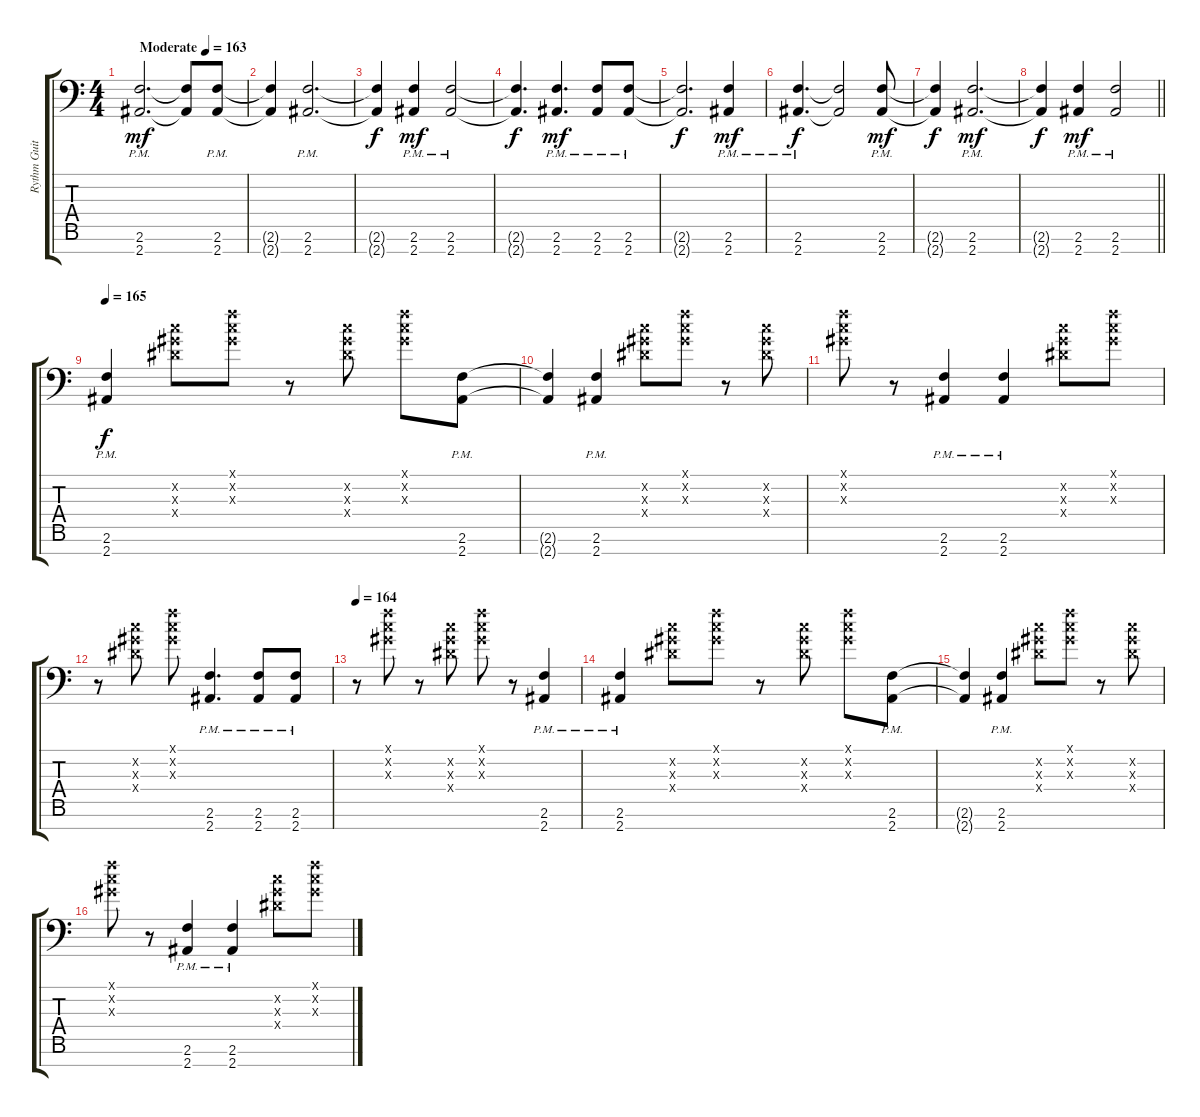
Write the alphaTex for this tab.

\track ("Rythm Guitar #1" "Rythm Guit") {instrument distortionguitar}
\staff {score tabs}
\tuning (Eb4 Bb3 Gb3 Db3 Ab2 Eb2 Ab1) {hide}
\ts (4 4)
\section ("" "")
\tempo (163 "Moderate")
\clef f4
\ks c
(2.6{pm} 2.7{pm}).2{d dy mf instrument distortionguitar} (2.6{t} 2.7{t}).8 (2.6{pm} 2.7{pm}).8 |
(2.6{t} 2.7{t}).4 (2.6{pm} 2.7{pm}).2{d} |
(2.6{t} 2.7{t}).4{dy f} (2.6{pm} 2.7{pm}).4{dy mf} (2.6{pm} 2.7{pm}).2 |
(2.6{t} 2.7{t}).4{d dy f} (2.6{pm} 2.7{pm}).4{d dy mf} (2.6{pm} 2.7{pm}).8 (2.6{pm} 2.7{pm}).8 |
(2.6{t} 2.7{t}).2{d dy f} (2.6{pm} 2.7{pm}).4{dy mf} |
(2.6{pm} 2.7{pm}).4{d dy f} (2.6{t} 2.7{t}).2 (2.6{pm} 2.7{pm}).8{dy mf} |
(2.6{t} 2.7{t}).4{dy f} (2.6{pm} 2.7{pm}).2{d dy mf} |
\barLineRight lightlight
(2.6{t} 2.7{t}).4{dy f} (2.6{pm} 2.7{pm}).4{dy mf} (2.6{pm} 2.7{pm}).2 |
\section ("" "")
\tempo 165
(2.6{pm} 2.7{pm}).4{dy f} (2.2{x} 2.3{x} 2.4{x}).8 (2.1{x} 2.2{x} 2.3{x}).8 r.8 (2.2{x} 2.3{x} 2.4{x}).8 (2.1{x} 2.2{x} 2.3{x}).8 (2.6{pm} 2.7{pm}).8 |
(2.6{t} 2.7{t}).4 (2.6{pm} 2.7{pm}).4 (2.2{x} 2.3{x} 2.4{x}).8 (2.1{x} 2.2{x} 2.3{x}).8 r.8 (2.2{x} 2.3{x} 2.4{x}).8 |
(2.1{x} 2.2{x} 2.3{x}).8 r.8 (2.6{pm} 2.7{pm}).4 (2.6{pm} 2.7{pm}).4 (2.2{x} 2.3{x} 2.4{x}).8 (2.1{x} 2.2{x} 2.3{x}).8 |
r.8 (2.2{x} 2.3{x} 2.4{x}).8 (2.1{x} 2.2{x} 2.3{x}).8 (2.6{pm} 2.7{pm}).4{d} (2.6{pm} 2.7{pm}).8 (2.6{pm} 2.7{pm}).8 |
\tempo 164
r.8 (2.1{x} 2.2{x} 2.3{x}).8 r.8 (2.2{x} 2.3{x} 2.4{x}).8 (2.1{x} 2.2{x} 2.3{x}).8 r.8 (2.6{pm} 2.7{pm}).4 |
(2.6{pm} 2.7{pm}).4 (2.2{x} 2.3{x} 2.4{x}).8 (2.1{x} 2.2{x} 2.3{x}).8 r.8 (2.2{x} 2.3{x} 2.4{x}).8 (2.1{x} 2.2{x} 2.3{x}).8 (2.6{pm} 2.7{pm}).8 |
(2.6{t} 2.7{t}).4 (2.6{pm} 2.7{pm}).4 (2.2{x} 2.3{x} 2.4{x}).8 (2.1{x} 2.2{x} 2.3{x}).8 r.8 (2.2{x} 2.3{x} 2.4{x}).8 |
(2.1{x} 2.2{x} 2.3{x}).8 r.8 (2.6{pm} 2.7{pm}).4 (2.6{pm} 2.7{pm}).4 (2.2{x} 2.3{x} 2.4{x}).8 (2.1{x} 2.2{x} 2.3{x}).8
